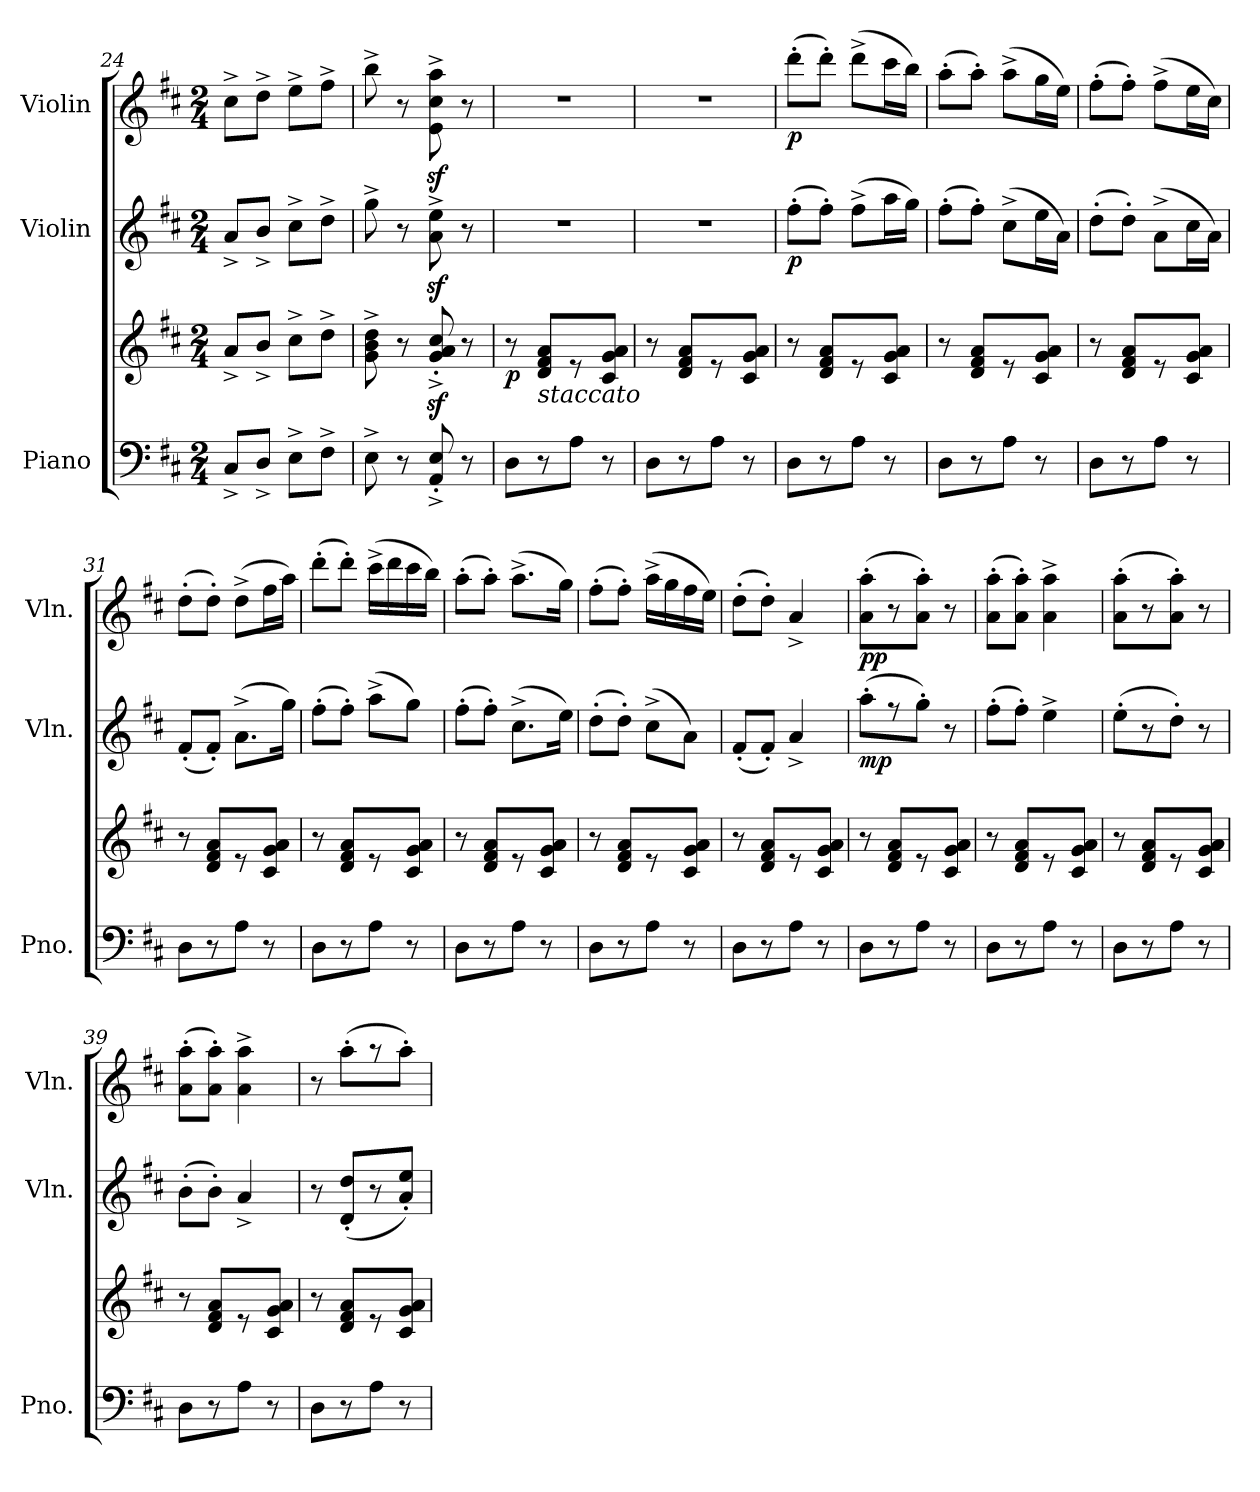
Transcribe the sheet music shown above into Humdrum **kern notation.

**kern	**kern	**dynam	**kern	**dynam	**kern	**dynam
*part3	*part3	*part3	*part2	*part2	*part1	*part1
*staff4	*staff3	*staff3/4	*staff2	*staff2	*staff1	*staff1
*I"Piano	*	*	*I"Violin	*	*I"Violin	*
*I'Pno.	*	*	*I'Vln.	*	*I'Vln.	*
*clefF4	*clefG2	*	*clefG2	*	*clefG2	*
*k[f#c#]	*k[f#c#]	*	*k[f#c#]	*	*k[f#c#]	*
*M2/4	*M2/4	*	*M2/4	*	*M2/4	*
=24	=24	=24	=24	=24	=24	=24
8C#^/L	8a^/L	.	8a^/L	.	8cc#^\L	.
8D^/J	8b^/J	.	8b^/J	.	8dd^\J	.
8E^\L	8cc#^\L	.	8cc#^\L	.	8ee^\L	.
8F#^\J	8dd^\J	.	8dd^\J	.	8ff#^\J	.
=25	=25	=25	=25	=25	=25	=25
8E^\	8g\^ 8b\^ 8dd\^	.	8gg^\	.	8bb^\	.
8r	8r	.	8r	.	8r	.
8AA/'^ 8E/'^	8g/z<'^ 8a/z<'^ 8cc#/z<'^	.	8a\z<^ 8ee\z<^	.	8e\z<^ 8cc#\z<^ 8aa\z<^	.
8r	8r	.	8r	.	8r	.
=26	=26	=26	=26	=26	=26	=26
!	!	!LO:DY:b	!	!	!	!
8D\L	8r	p	2r	.	2r	.
!	!LO:TX:b:i:t=staccato	!	!	!	!	!
8r	8d/ 8f#/ 8a/L	.	.	.	.	.
8A\J	8r	.	.	.	.	.
8r	8c#/ 8g/ 8a/J	.	.	.	.	.
=27	=27	=27	=27	=27	=27	=27
8D\L	8r	.	2r	.	2r	.
8r	8d/ 8f#/ 8a/L	.	.	.	.	.
8A\J	8r	.	.	.	.	.
8r	8c#/ 8g/ 8a/J	.	.	.	.	.
=28	=28	=28	=28	=28	=28	=28
!	!	!	!	!LO:DY:b	!	!LO:DY:b
8D\L	8r	.	(>8ff#'\L	p	(>8ddd'\L	p
8r	8d/ 8f#/ 8a/L	.	8ff#'\J)	.	8ddd'\J)	.
8A\J	8r	.	(>8ff#^\L	.	(>8ddd^\L	.
8r	8c#/ 8g/ 8a/J	.	16aa\L	.	16ccc#\L	.
.	.	.	16gg\JJ)	.	16bb\JJ)	.
=29	=29	=29	=29	=29	=29	=29
8D\L	8r	.	(>8ff#'\L	.	(>8aa'\L	.
8r	8d/ 8f#/ 8a/L	.	8ff#'\J)	.	8aa'\J)	.
8A\J	8r	.	(>8cc#^\L	.	(>8aa^\L	.
8r	8c#/ 8g/ 8a/J	.	16ee\L	.	16gg\L	.
.	.	.	16a\JJ)	.	16ee\JJ)	.
=30	=30	=30	=30	=30	=30	=30
8D\L	8r	.	(>8dd'\L	.	(>8ff#'\L	.
8r	8d/ 8f#/ 8a/L	.	8dd'\J)	.	8ff#'\J)	.
8A\J	8r	.	(>8a^\L	.	(>8ff#^\L	.
8r	8c#/ 8g/ 8a/J	.	16cc#\L	.	16ee\L	.
.	.	.	16a\JJ)	.	16cc#\JJ)	.
!!LO:LB:g=z
=31	=31	=31	=31	=31	=31	=31
8D\L	8r	.	(<8f#'/L	.	(>8dd'\L	.
8r	8d/ 8f#/ 8a/L	.	8f#'/J)	.	8dd'\J)	.
8A\J	8r	.	(>8.a^\L	.	(>8dd^\L	.
8r	8c#/ 8g/ 8a/J	.	.	.	16ff#\L	.
.	.	.	16gg\Jk)	.	16aa\JJ)	.
=32	=32	=32	=32	=32	=32	=32
8D\L	8r	.	(>8ff#'\L	.	(>8ddd'\L	.
8r	8d/ 8f#/ 8a/L	.	8ff#'\J)	.	8ddd'\J)	.
8A\J	8r	.	(>8aa^\L	.	(>16ccc#^\LL	.
.	.	.	.	.	16ddd\	.
8r	8c#/ 8g/ 8a/J	.	8gg\J)	.	16ccc#\	.
.	.	.	.	.	16bb\JJ)	.
=33	=33	=33	=33	=33	=33	=33
8D\L	8r	.	(>8ff#'\L	.	(>8aa'\L	.
8r	8d/ 8f#/ 8a/L	.	8ff#'\J)	.	8aa'\J)	.
8A\J	8r	.	(>8.cc#^\L	.	(>8.aa^\L	.
8r	8c#/ 8g/ 8a/J	.	.	.	.	.
.	.	.	16ee\Jk)	.	16gg\Jk)	.
=34	=34	=34	=34	=34	=34	=34
8D\L	8r	.	(>8dd'\L	.	(>8ff#'\L	.
8r	8d/ 8f#/ 8a/L	.	8dd'\J)	.	8ff#'\J)	.
8A\J	8r	.	(>8cc#^\L	.	(>16aa^\LL	.
.	.	.	.	.	16gg\	.
8r	8c#/ 8g/ 8a/J	.	8a\J)	.	16ff#\	.
.	.	.	.	.	16ee\JJ)	.
=35	=35	=35	=35	=35	=35	=35
8D\L	8r	.	(<8f#'/L	.	(>8dd'\L	.
8r	8d/ 8f#/ 8a/L	.	8f#'/J)	.	8dd'\J)	.
8A\J	8r	.	4a^/	.	4a^/	.
8r	8c#/ 8g/ 8a/J	.	.	.	.	.
=36	=36	=36	=36	=36	=36	=36
!	!	!	!	!LO:DY:b	!	!LO:DY:b
8D\L	8r	.	(>8aa'\L	mp	(>8a\' 8aa\'L	pp
8r	8d/ 8f#/ 8a/L	.	8r	.	8r	.
8A\J	8r	.	8gg'\J)	.	8a\' 8aa\'J)	.
8r	8c#/ 8g/ 8a/J	.	8r	.	8r	.
=37	=37	=37	=37	=37	=37	=37
8D\L	8r	.	(>8ff#'\L	.	(>8a\' 8aa\'L	.
8r	8d/ 8f#/ 8a/L	.	8ff#'\J)	.	8a\' 8aa\'J)	.
8A\J	8r	.	4ee^\	.	4a\^ 4aa\^	.
8r	8c#/ 8g/ 8a/J	.	.	.	.	.
!!LO:PB:g=z
=38	=38	=38	=38	=38	=38	=38
8D\L	8r	.	(>8ee'\L	.	(>8a\' 8aa\'L	.
8r	8d/ 8f#/ 8a/L	.	8r	.	8r	.
8A\J	8r	.	8dd'\J)	.	8a\' 8aa\'J)	.
8r	8c#/ 8g/ 8a/J	.	8r	.	8r	.
=39	=39	=39	=39	=39	=39	=39
8D\L	8r	.	(>8b'\L	.	(>8a\' 8aa\'L	.
8r	8d/ 8f#/ 8a/L	.	8b'\J)	.	8a\' 8aa\'J)	.
8A\J	8r	.	4a^/	.	4a\^ 4aa\^	.
8r	8c#/ 8g/ 8a/J	.	.	.	.	.
=40	=40	=40	=40	=40	=40	=40
8D\L	8r	.	8r	.	8r	.
8r	8d/ 8f#/ 8a/L	.	(<8d/' 8dd/'L	.	(>8aa'\L	.
8A\J	8r	.	8r	.	8r	.
8r	8c#/ 8g/ 8a/J	.	8a/' 8ee/'J)	.	8aa'\J)	.
=	=	=	=	=	=	=
*-	*-	*-	*-	*-	*-	*-
